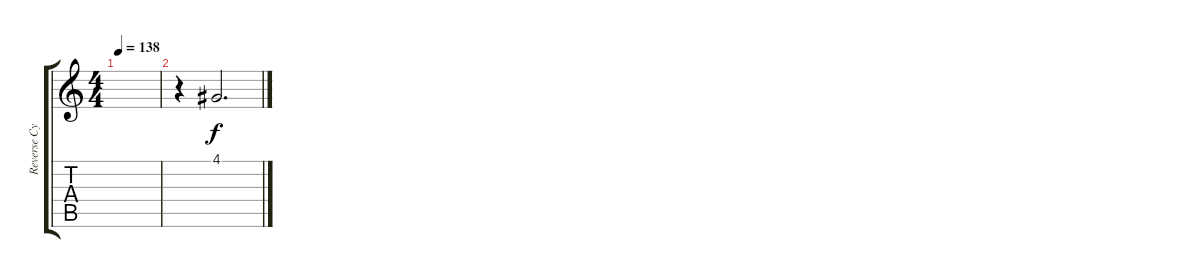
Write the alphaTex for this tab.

\track ("Reverse Cymbal" "Reverse Cy") {instrument reversecymbal}
\staff {score tabs}
\tuning (E4 B3 G3 D3 A2 E2) {hide}
\ts (4 4)
\tempo 138
\clef g2
\ks c
|
r.4 4.1.2{d}
